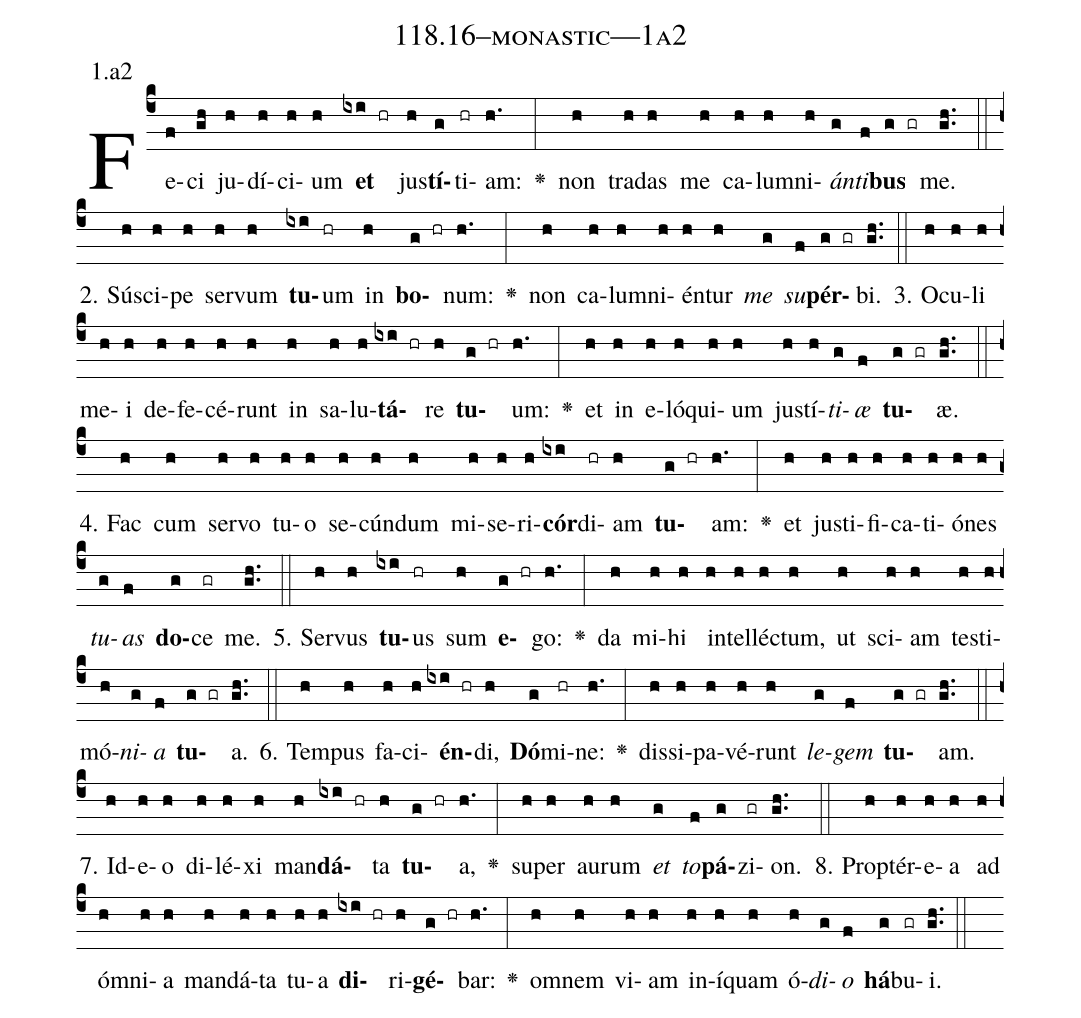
name: 118.16--monastic---1a2;
annotation: 1.a2;
%%
(c4)Fe(f)ci(gh) ju(h)dí(h)ci(h)um(h) <b>et</b>(ixi hr) jus(h)<b>tí</b>(g)ti(hr)am:(h.) <v>\greheightstar</v>(:) non(h) tra(h)das(h) me(h) ca(h)lum(h)ni(h)<i>án</i>(g)<i>ti</i>(f)<b>bus</b>(g gr) me.(gh..) (::)
2. Sú(h)sci(h)pe(h) ser(h)vum(h) <b>tu</b>(ixi)um(hr) in(h) <b>bo</b>(g hr)num:(h.) <v>\greheightstar</v>(:) non(h) ca(h)lum(h)ni(h)én(h)tur(h) <i>me</i>(g) <i>su</i>(f)<b>pér</b>(g gr)bi.(gh..) (::)
3. O(h)cu(h)li(h) me(h)i(h) de(h)fe(h)cé(h)runt(h) in(h) sa(h)lu(h)<b>tá</b>(ixi hr)re(h) <b>tu</b>(g hr)um:(h.) <v>\greheightstar</v>(:) et(h) in(h) e(h)ló(h)qui(h)um(h) jus(h)tí(h)<i>ti</i>(g)<i>æ</i>(f) <b>tu</b>(g gr)æ.(gh..) (::)
4. Fac(h) cum(h) ser(h)vo(h) tu(h)o(h) se(h)cún(h)dum(h) mi(h)se(h)ri(h)<b>cór</b>(ixi)di(hr)am(h) <b>tu</b>(g hr)am:(h.) <v>\greheightstar</v>(:) et(h) jus(h)ti(h)fi(h)ca(h)ti(h)ó(h)nes(h) <i>tu</i>(g)<i>as</i>(f) <b>do</b>(g)ce(gr) me.(gh..) (::)
5. Ser(h)vus(h) <b>tu</b>(ixi)us(hr) sum(h) <b>e</b>(g hr)go:(h.) <v>\greheightstar</v>(:) da(h) mi(h)hi(h) in(h)tel(h)léc(h)tum,(h) ut(h) sci(h)am(h) tes(h)ti(h)mó(h)<i>ni</i>(g)<i>a</i>(f) <b>tu</b>(g gr)a.(gh..) (::)
6. Tem(h)pus(h) fa(h)ci(h)<b>én</b>(ixi hr)di,(h) <b>Dó</b>(g)mi(hr)ne:(h.) <v>\greheightstar</v>(:) dis(h)si(h)pa(h)vé(h)runt(h) <i>le</i>(g)<i>gem</i>(f) <b>tu</b>(g gr)am.(gh..) (::)
7. Id(h)e(h)o(h) di(h)lé(h)xi(h) man(h)<b>dá</b>(ixi hr)ta(h) <b>tu</b>(g hr)a,(h.) <v>\greheightstar</v>(:) su(h)per(h) au(h)rum(h) <i>et</i>(g) <i>to</i>(f)<b>pá</b>(g)zi(gr)on.(gh..) (::)
8. Prop(h)tér(h)e(h)a(h) ad(h) óm(h)ni(h)a(h) man(h)dá(h)ta(h) tu(h)a(h) <b>di</b>(ixi hr)ri(h)<b>gé</b>(g hr)bar:(h.) <v>\greheightstar</v>(:) om(h)nem(h) vi(h)am(h) in(h)í(h)quam(h) ó(h)<i>di</i>(g)<i>o</i>(f) <b>há</b>(g)bu(gr)i.(gh..) (::)
